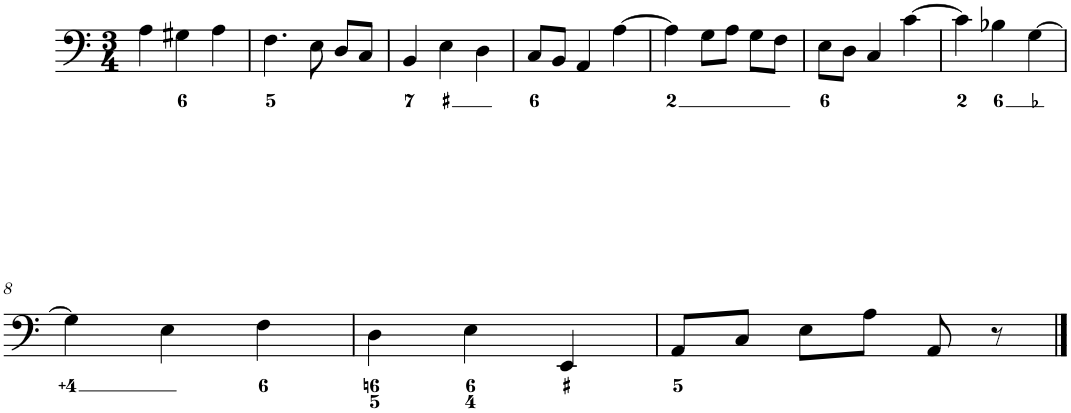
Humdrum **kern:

**kern
*part1
*staff1
*I"Piano
*I'Pno.
*clefF4
*k[]
*M3/4
=1
4A\
4G#X\
4A\
=2
4.F\
8E\
8D/L
8C/J
=3
4BB/
4E\
4D\
=4
8C/L
8BB/J
4AA/
[4A\
=5
4A\]
8G\L
8A\J
8G\L
8F\J
=6
8E\L
8D\J
4C/
[4c\
=7
4c\]
4B-X\
[4G\
!!LO:LB:g=z
=8
4G\]
4E\
4F\
=9
4D\
4E\
4EE/
=10
8AA/L
8C/J
8E\L
8A\J
8AA/
8r
==
*-
